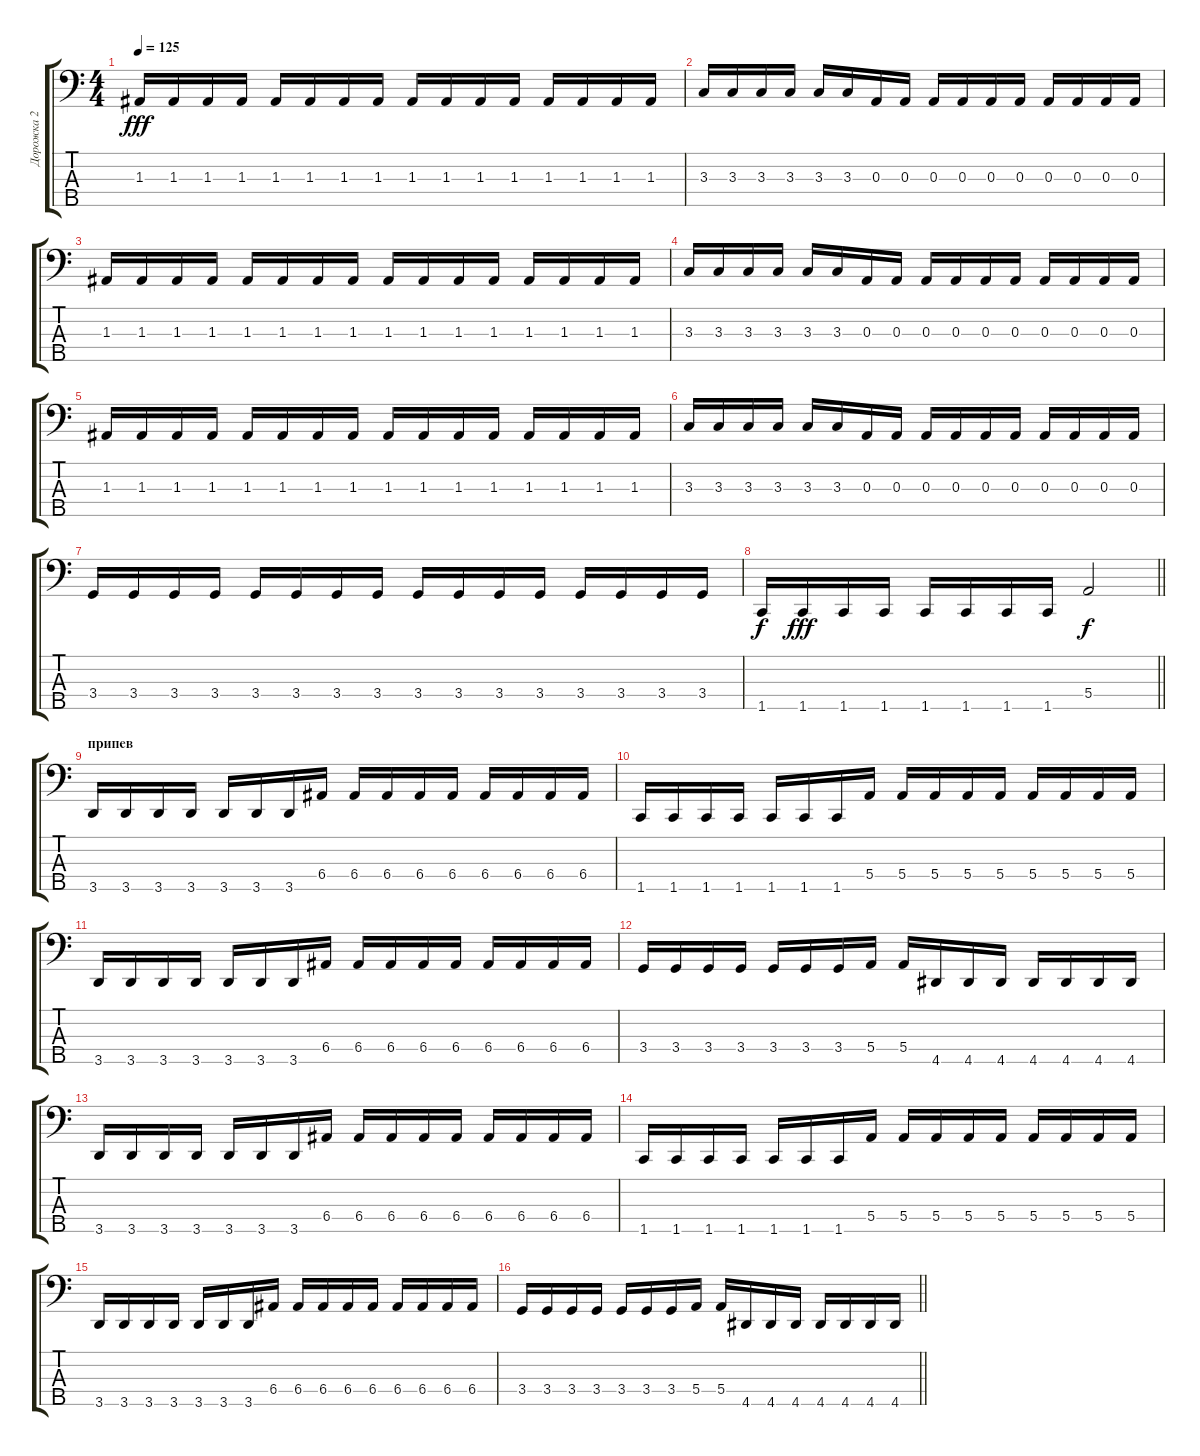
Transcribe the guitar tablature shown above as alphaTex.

\track ("Дорожка 2" "Дорожка 2") {instrument electricbassfinger}
\staff {score tabs}
\tuning (G2 D2 A1 E1 B0) {hide}
\ts (4 4)
\tempo 125
\clef f4
\ks c
1.3.16{dy fff} 1.3.16 1.3.16 1.3.16 1.3.16 1.3.16 1.3.16 1.3.16 1.3.16 1.3.16 1.3.16 1.3.16 1.3.16 1.3.16 1.3.16 1.3.16 |
3.3.16 3.3.16 3.3.16 3.3.16 3.3.16 3.3.16 0.3.16 0.3.16 0.3.16 0.3.16 0.3.16 0.3.16 0.3.16 0.3.16 0.3.16 0.3.16 |
1.3.16 1.3.16 1.3.16 1.3.16 1.3.16 1.3.16 1.3.16 1.3.16 1.3.16 1.3.16 1.3.16 1.3.16 1.3.16 1.3.16 1.3.16 1.3.16 |
3.3.16 3.3.16 3.3.16 3.3.16 3.3.16 3.3.16 0.3.16 0.3.16 0.3.16 0.3.16 0.3.16 0.3.16 0.3.16 0.3.16 0.3.16 0.3.16 |
1.3.16 1.3.16 1.3.16 1.3.16 1.3.16 1.3.16 1.3.16 1.3.16 1.3.16 1.3.16 1.3.16 1.3.16 1.3.16 1.3.16 1.3.16 1.3.16 |
3.3.16 3.3.16 3.3.16 3.3.16 3.3.16 3.3.16 0.3.16 0.3.16 0.3.16 0.3.16 0.3.16 0.3.16 0.3.16 0.3.16 0.3.16 0.3.16 |
3.4.16 3.4.16 3.4.16 3.4.16 3.4.16 3.4.16 3.4.16 3.4.16 3.4.16 3.4.16 3.4.16 3.4.16 3.4.16 3.4.16 3.4.16 3.4.16 |
\barLineRight lightlight
1.5.16{dy f} 1.5.16{dy fff} 1.5.16 1.5.16 1.5.16 1.5.16 1.5.16 1.5.16 5.4.2{dy f} |
\section ("" "припев")
3.5.16 3.5.16 3.5.16 3.5.16 3.5.16 3.5.16 3.5.16 6.4.16 6.4.16 6.4.16 6.4.16 6.4.16 6.4.16 6.4.16 6.4.16 6.4.16 |
1.5.16 1.5.16 1.5.16 1.5.16 1.5.16 1.5.16 1.5.16 5.4.16 5.4.16 5.4.16 5.4.16 5.4.16 5.4.16 5.4.16 5.4.16 5.4.16 |
3.5.16 3.5.16 3.5.16 3.5.16 3.5.16 3.5.16 3.5.16 6.4.16 6.4.16 6.4.16 6.4.16 6.4.16 6.4.16 6.4.16 6.4.16 6.4.16 |
3.4.16 3.4.16 3.4.16 3.4.16 3.4.16 3.4.16 3.4.16 5.4.16 5.4.16 4.5.16 4.5.16 4.5.16 4.5.16 4.5.16 4.5.16 4.5.16 |
3.5.16 3.5.16 3.5.16 3.5.16 3.5.16 3.5.16 3.5.16 6.4.16 6.4.16 6.4.16 6.4.16 6.4.16 6.4.16 6.4.16 6.4.16 6.4.16 |
1.5.16 1.5.16 1.5.16 1.5.16 1.5.16 1.5.16 1.5.16 5.4.16 5.4.16 5.4.16 5.4.16 5.4.16 5.4.16 5.4.16 5.4.16 5.4.16 |
3.5.16 3.5.16 3.5.16 3.5.16 3.5.16 3.5.16 3.5.16 6.4.16 6.4.16 6.4.16 6.4.16 6.4.16 6.4.16 6.4.16 6.4.16 6.4.16 |
\barLineRight lightlight
3.4.16 3.4.16 3.4.16 3.4.16 3.4.16 3.4.16 3.4.16 5.4.16 5.4.16 4.5.16 4.5.16 4.5.16 4.5.16 4.5.16 4.5.16 4.5.16
